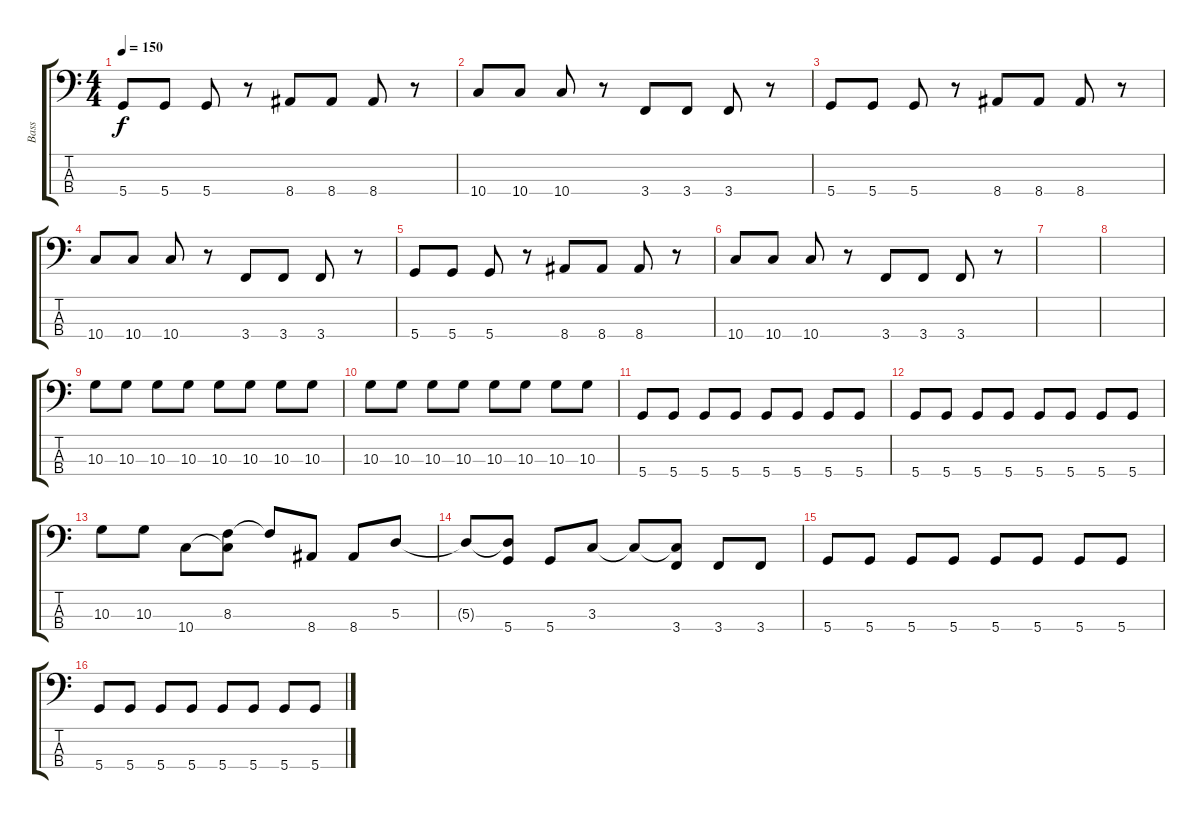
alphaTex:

\track ("Bass" "Bass") {instrument electricbasspick}
\staff {score tabs}
\tuning (G2 D2 A1 D1) {hide}
\ts (4 4)
\tempo 150
\clef f4
\ks c
5.4.8{dy f} 5.4.8 5.4.8 r.8 8.4.8 8.4.8 8.4.8 r.8 |
10.4.8 10.4.8 10.4.8 r.8 3.4.8 3.4.8 3.4.8 r.8 |
5.4.8 5.4.8 5.4.8 r.8 8.4.8 8.4.8 8.4.8 r.8 |
10.4.8 10.4.8 10.4.8 r.8 3.4.8 3.4.8 3.4.8 r.8 |
5.4.8 5.4.8 5.4.8 r.8 8.4.8 8.4.8 8.4.8 r.8 |
10.4.8 10.4.8 10.4.8 r.8 3.4.8 3.4.8 3.4.8 r.8 |
|
|
10.3.8 10.3.8 10.3.8 10.3.8 10.3.8 10.3.8 10.3.8 10.3.8 |
10.3.8 10.3.8 10.3.8 10.3.8 10.3.8 10.3.8 10.3.8 10.3.8 |
5.4.8 5.4.8 5.4.8 5.4.8 5.4.8 5.4.8 5.4.8 5.4.8 |
5.4.8 5.4.8 5.4.8 5.4.8 5.4.8 5.4.8 5.4.8 5.4.8 |
10.3.8 10.3.8 10.4.8 (8.3 10.4{t}).8 8.3{t}.8 8.4.8 8.4.8 5.3.8 |
5.3{t}.8 (5.3{t} 5.4).8 5.4.8 3.3.8 3.3{t}.8 (3.3{t} 3.4).8 3.4.8 3.4.8 |
5.4.8 5.4.8 5.4.8 5.4.8 5.4.8 5.4.8 5.4.8 5.4.8 |
5.4.8 5.4.8 5.4.8 5.4.8 5.4.8 5.4.8 5.4.8 5.4.8
